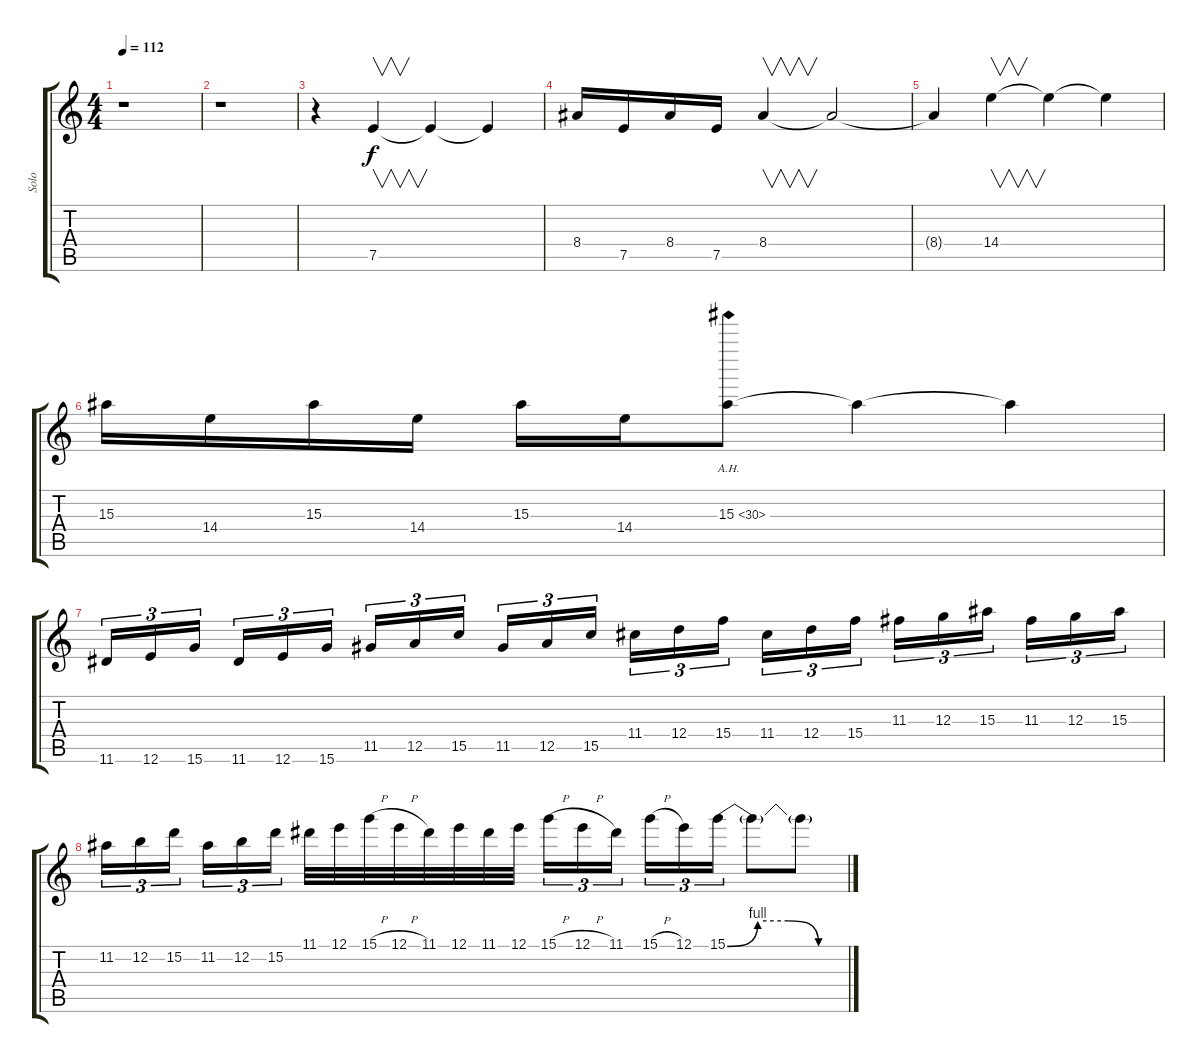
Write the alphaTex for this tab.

\track ("Solo" "Solo") {instrument distortionguitar}
\staff {score tabs}
\tuning (E4 B3 G3 D3 A2 E2) {hide}
\ts (4 4)
\tempo 112
\clef g2
\ks c
r.1{dy f} |
r.1 |
r.4 7.5.4{v} 7.5{t}.4 7.5{t}.4 |
8.4.16 7.5.16 8.4.16 7.5.16 8.4.4{v} 8.4{t}.2 |
8.4{t}.4 14.4.4{v} 14.4{t}.4 14.4{t}.4 |
15.3.16 14.4.16 15.3.16 14.4.16 15.3.16 14.4.16 15.3{ah 15}.8 15.3{t}.4 15.3{t}.4 |
11.6.16{tu (3 2)} 12.6.16{tu (3 2)} 15.6.16{tu (3 2)} 11.6.16{tu (3 2)} 12.6.16{tu (3 2)} 15.6.16{tu (3 2)} 11.5.16{tu (3 2)} 12.5.16{tu (3 2)} 15.5.16{tu (3 2)} 11.5.16{tu (3 2)} 12.5.16{tu (3 2)} 15.5.16{tu (3 2)} 11.4.16{tu (3 2)} 12.4.16{tu (3 2)} 15.4.16{tu (3 2)} 11.4.16{tu (3 2)} 12.4.16{tu (3 2)} 15.4.16{tu (3 2)} 11.3.16{tu (3 2)} 12.3.16{tu (3 2)} 15.3.16{tu (3 2)} 11.3.16{tu (3 2)} 12.3.16{tu (3 2)} 15.3.16{tu (3 2)} |
11.2.16{tu (3 2)} 12.2.16{tu (3 2)} 15.2.16{tu (3 2)} 11.2.16{tu (3 2)} 12.2.16{tu (3 2)} 15.2.16{tu (3 2)} 11.1.32 12.1.32 15.1{h}.32 12.1{h}.32 11.1.32 12.1.32 11.1.32 12.1.32 15.1{h}.16{tu (3 2)} 12.1{h}.16{tu (3 2)} 11.1.16{tu (3 2)} 15.1{h}.16{tu (3 2)} 12.1.16{tu (3 2)} 15.1{be (custom 0 0 15 4 30 4 45 0 60 0)}.16{tu (3 2)} 15.1{t}.8 15.1{t}.8
